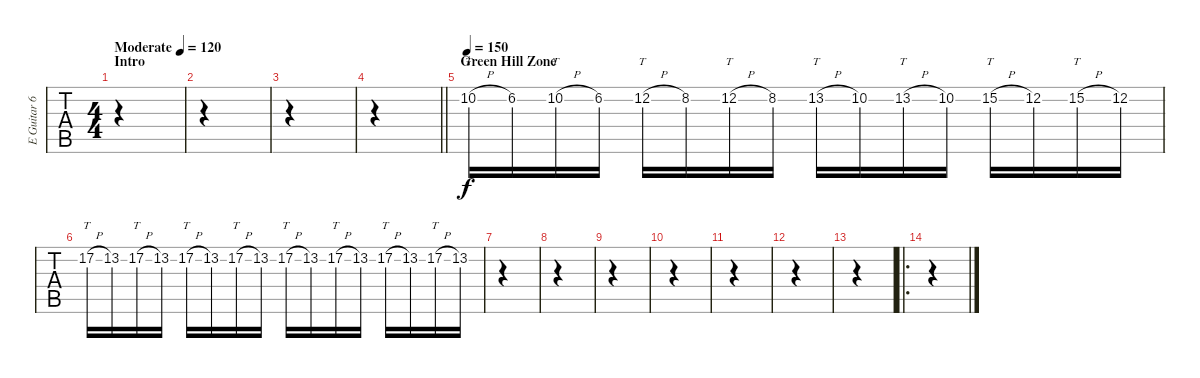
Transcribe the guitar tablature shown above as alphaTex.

\track ("E Guitar 6" "E Guitar 6") {instrument distortionguitar}
\staff {tabs}
\tuning (E4 B3 G3 D3 A2 E2) {hide}
\ts (4 4)
\section ("" "Intro")
\tempo (120 "Moderate")
\clef g2
\ks c
|
|
|
\barLineRight lightlight
|
\section ("" "Green Hill Zone")
\tempo 150
10.2{h}.16{tt} 6.2.16 10.2{h}.16{tt} 6.2.16 12.2{h}.16{tt} 8.2.16 12.2{h}.16{tt} 8.2.16 13.2{h}.16{tt} 10.2.16 13.2{h}.16{tt} 10.2.16 15.2{h}.16{tt} 12.2.16 15.2{h}.16{tt} 12.2.16 |
17.2{h}.16{tt} 13.2.16 17.2{h}.16{tt} 13.2.16 17.2{h}.16{tt} 13.2.16 17.2{h}.16{tt} 13.2.16 17.2{h}.16{tt} 13.2.16 17.2{h}.16{tt} 13.2.16 17.2{h}.16{tt} 13.2.16 17.2{h}.16{tt} 13.2.16 |
|
|
|
|
|
|
|
\ro
